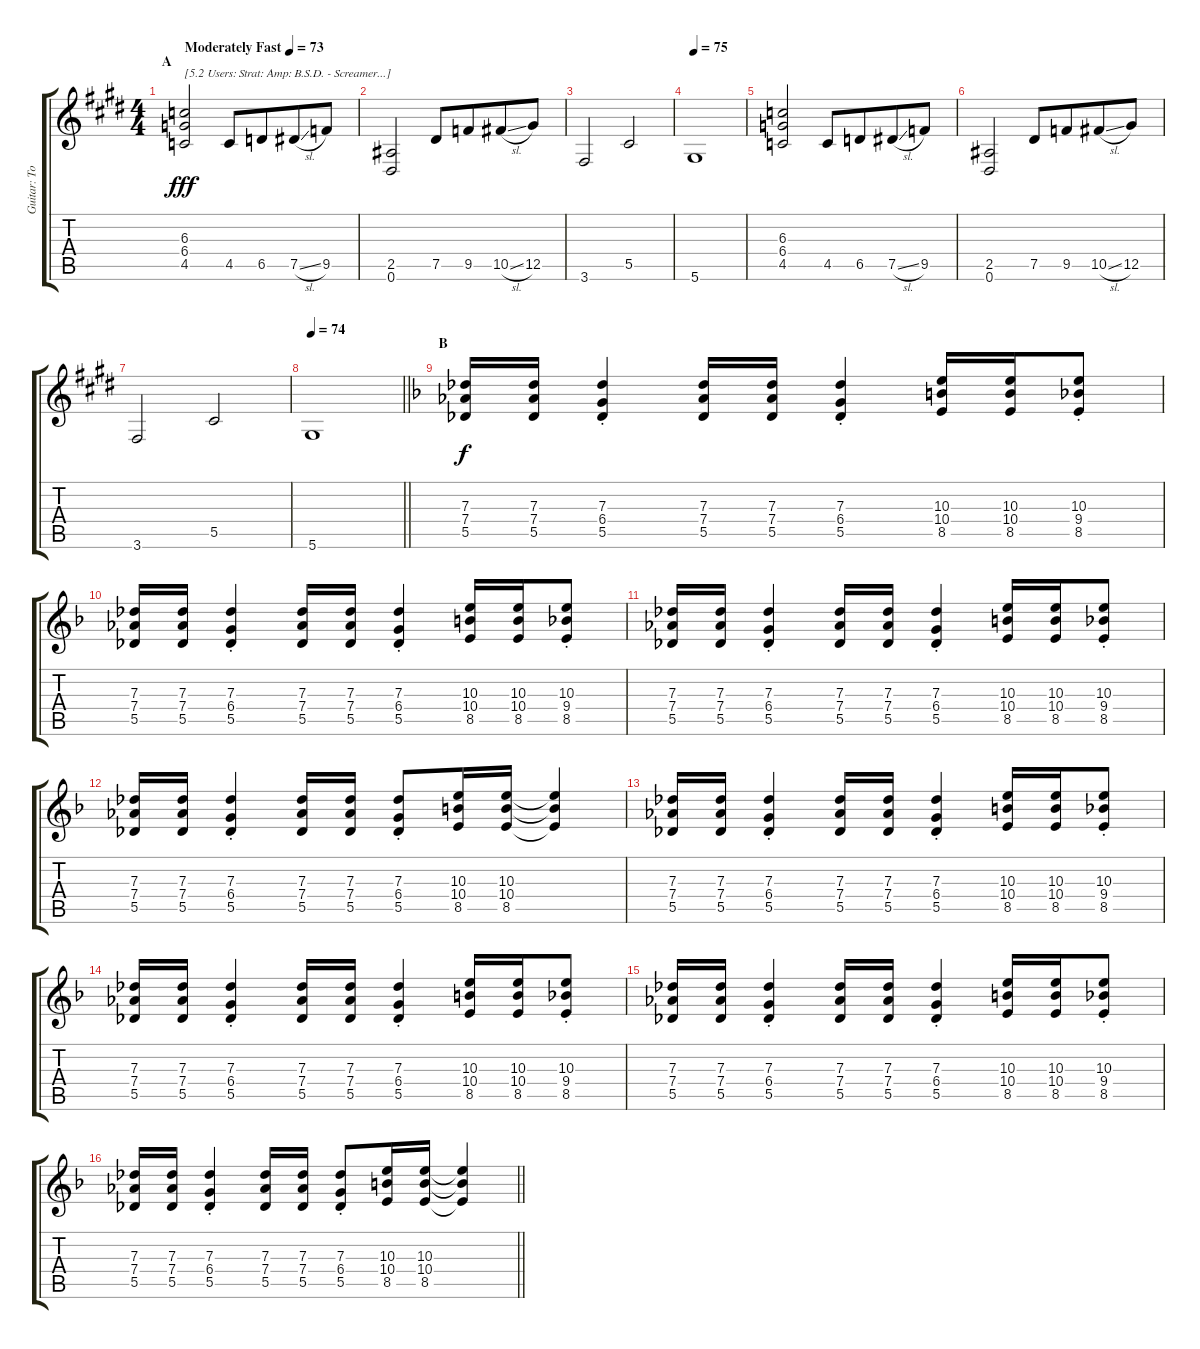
\track ("Guitar: Tony" "Guitar: To") {instrument overdrivenguitar}
\staff {score tabs}
\tuning (Eb4 Bb3 Gb3 Db3 Ab2 Eb2) {hide}
\ts (4 4)
\section ("" "A")
\tempo (73 "Moderately Fast")
\clef g2
\ks e
(6.3 6.4 4.5).2{txt "[5.2 Users: Strat: Amp: B.S.D. - Screamer...]" dy fff instrument overdrivenguitar} 4.5.8{beam merge} 6.5.8{beam merge} 7.5{sl}.8{beam merge} 9.5.8 |
(2.5 0.6).2 7.5.8{beam merge} 9.5.8{beam merge} 10.5{sl}.8{beam merge} 12.5.8 |
3.6.2 5.5.2 |
\tempo 75
5.6.1 |
(6.3 6.4 4.5).2 4.5.8{beam merge} 6.5.8{beam merge} 7.5{sl}.8{beam merge} 9.5.8 |
(2.5 0.6).2 7.5.8{beam merge} 9.5.8{beam merge} 10.5{sl}.8{beam merge} 12.5.8 |
3.6.2 5.5.2 |
\tempo 74
\barLineRight lightlight
5.6.1 |
\section ("" "B")
\ks f
(7.3 7.4 5.5).16{dy f} (7.3 7.4 5.5).16 (7.3{st} 6.4{st} 5.5{st}).4 (7.3 7.4 5.5).16 (7.3 7.4 5.5).16 (7.3{st} 6.4{st} 5.5{st}).4 (10.3 10.4 8.5).16 (10.3 10.4 8.5).16 (10.3{st} 9.4{st} 8.5{st}).8 |
(7.3 7.4 5.5).16 (7.3 7.4 5.5).16 (7.3{st} 6.4{st} 5.5{st}).4 (7.3 7.4 5.5).16 (7.3 7.4 5.5).16 (7.3{st} 6.4{st} 5.5{st}).4 (10.3 10.4 8.5).16 (10.3 10.4 8.5).16 (10.3{st} 9.4{st} 8.5{st}).8 |
(7.3 7.4 5.5).16 (7.3 7.4 5.5).16 (7.3{st} 6.4{st} 5.5{st}).4 (7.3 7.4 5.5).16 (7.3 7.4 5.5).16 (7.3{st} 6.4{st} 5.5{st}).4 (10.3 10.4 8.5).16 (10.3 10.4 8.5).16 (10.3{st} 9.4{st} 8.5{st}).8 |
(7.3 7.4 5.5).16 (7.3 7.4 5.5).16 (7.3{st} 6.4{st} 5.5{st}).4 (7.3 7.4 5.5).16 (7.3 7.4 5.5).16 (7.3{st} 6.4{st} 5.5{st}).8 (10.3 10.4 8.5).16 (10.3 10.4 8.5).16 (10.3{t} 10.4{t} 8.5{t}).4 |
(7.3 7.4 5.5).16 (7.3 7.4 5.5).16 (7.3{st} 6.4{st} 5.5{st}).4 (7.3 7.4 5.5).16 (7.3 7.4 5.5).16 (7.3{st} 6.4{st} 5.5{st}).4 (10.3 10.4 8.5).16 (10.3 10.4 8.5).16 (10.3{st} 9.4{st} 8.5{st}).8 |
(7.3 7.4 5.5).16 (7.3 7.4 5.5).16 (7.3{st} 6.4{st} 5.5{st}).4 (7.3 7.4 5.5).16 (7.3 7.4 5.5).16 (7.3{st} 6.4{st} 5.5{st}).4 (10.3 10.4 8.5).16 (10.3 10.4 8.5).16 (10.3{st} 9.4{st} 8.5{st}).8 |
(7.3 7.4 5.5).16 (7.3 7.4 5.5).16 (7.3{st} 6.4{st} 5.5{st}).4 (7.3 7.4 5.5).16 (7.3 7.4 5.5).16 (7.3{st} 6.4{st} 5.5{st}).4 (10.3 10.4 8.5).16 (10.3 10.4 8.5).16 (10.3{st} 9.4{st} 8.5{st}).8 |
\barLineRight lightlight
(7.3 7.4 5.5).16 (7.3 7.4 5.5).16 (7.3{st} 6.4{st} 5.5{st}).4 (7.3 7.4 5.5).16 (7.3 7.4 5.5).16 (7.3{st} 6.4{st} 5.5{st}).8 (10.3 10.4 8.5).16 (10.3 10.4 8.5).16 (10.3{t} 10.4{t} 8.5{t}).4
